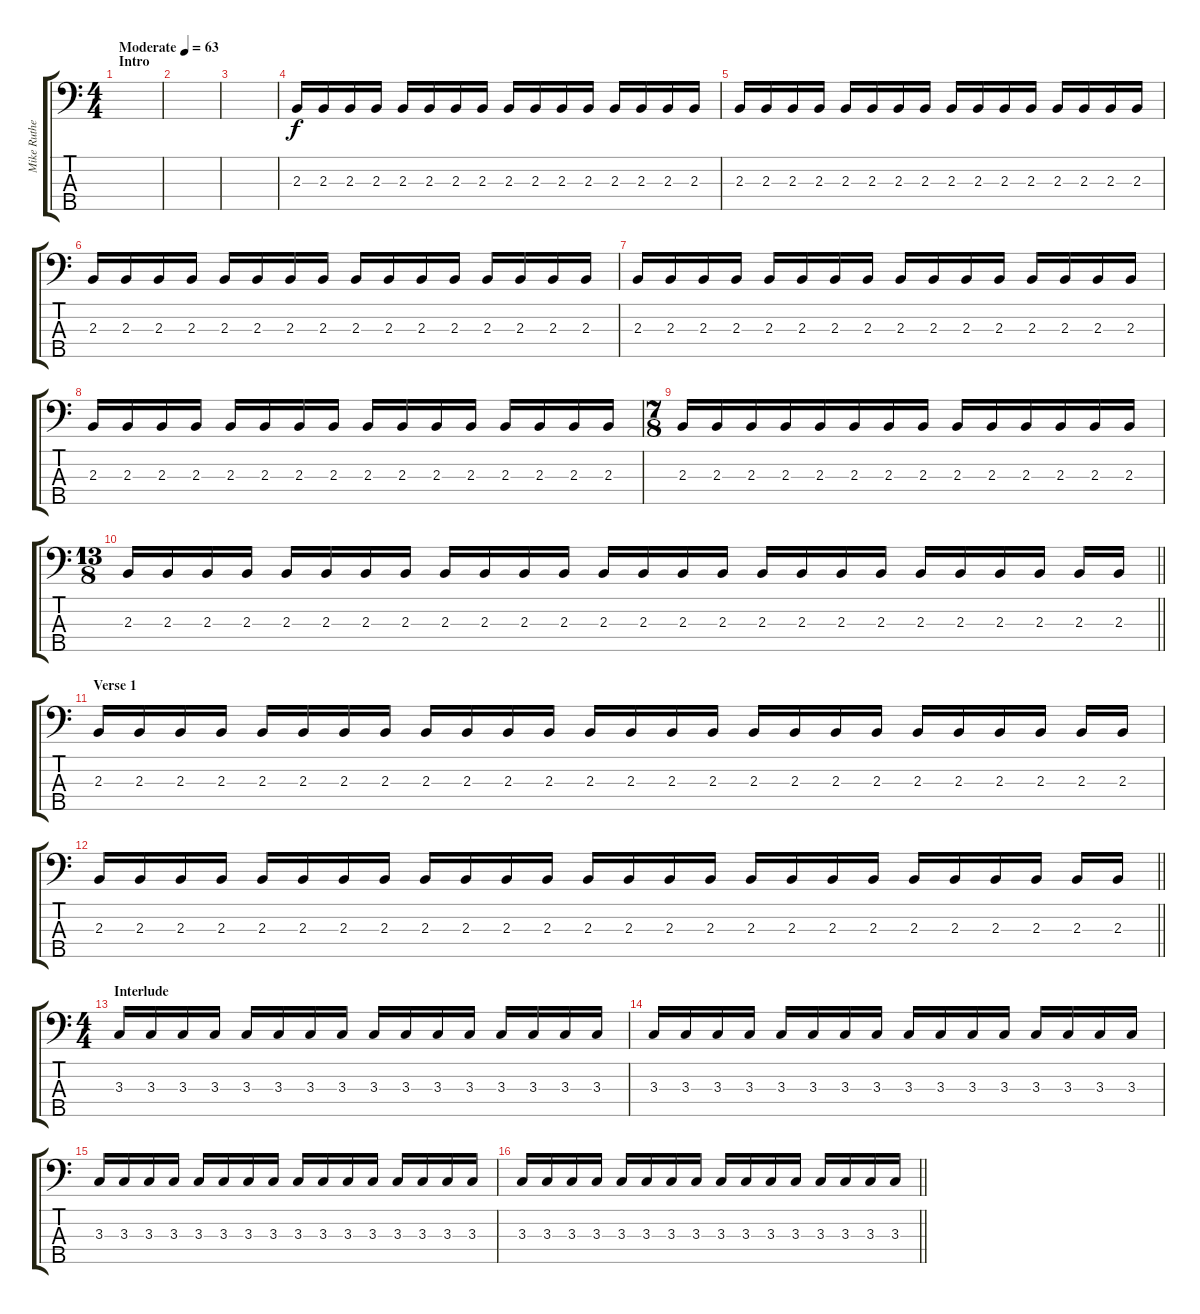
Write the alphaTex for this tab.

\track ("Mike Rutherford (Taurus Pedals)" "Mike Ruthe") {instrument synthbass1}
\staff {score tabs}
\tuning (G2 D2 A1 E1 B0) {hide}
\ts (4 4)
\section ("" "Intro")
\tempo (63 "Moderate")
\clef f4
\ks c
|
|
|
2.3.16 2.3.16 2.3.16 2.3.16 2.3.16 2.3.16 2.3.16 2.3.16 2.3.16 2.3.16 2.3.16 2.3.16 2.3.16 2.3.16 2.3.16 2.3.16 |
2.3.16 2.3.16 2.3.16 2.3.16 2.3.16 2.3.16 2.3.16 2.3.16 2.3.16 2.3.16 2.3.16 2.3.16 2.3.16 2.3.16 2.3.16 2.3.16 |
2.3.16 2.3.16 2.3.16 2.3.16 2.3.16 2.3.16 2.3.16 2.3.16 2.3.16 2.3.16 2.3.16 2.3.16 2.3.16 2.3.16 2.3.16 2.3.16 |
2.3.16 2.3.16 2.3.16 2.3.16 2.3.16 2.3.16 2.3.16 2.3.16 2.3.16 2.3.16 2.3.16 2.3.16 2.3.16 2.3.16 2.3.16 2.3.16 |
2.3.16 2.3.16 2.3.16 2.3.16 2.3.16 2.3.16 2.3.16 2.3.16 2.3.16 2.3.16 2.3.16 2.3.16 2.3.16 2.3.16 2.3.16 2.3.16 |
\ts (7 8)
2.3.16 2.3.16 2.3.16 2.3.16 2.3.16 2.3.16 2.3.16 2.3.16 2.3.16 2.3.16 2.3.16 2.3.16 2.3.16 2.3.16 |
\ts (13 8)
\barLineRight lightlight
2.3.16 2.3.16 2.3.16 2.3.16 2.3.16 2.3.16 2.3.16 2.3.16 2.3.16 2.3.16 2.3.16 2.3.16 2.3.16 2.3.16 2.3.16 2.3.16 2.3.16 2.3.16 2.3.16 2.3.16 2.3.16 2.3.16 2.3.16 2.3.16 2.3.16 2.3.16 |
\section ("" "Verse 1")
2.3.16 2.3.16 2.3.16 2.3.16 2.3.16 2.3.16 2.3.16 2.3.16 2.3.16 2.3.16 2.3.16 2.3.16 2.3.16 2.3.16 2.3.16 2.3.16 2.3.16 2.3.16 2.3.16 2.3.16 2.3.16 2.3.16 2.3.16 2.3.16 2.3.16 2.3.16 |
\barLineRight lightlight
2.3.16 2.3.16 2.3.16 2.3.16 2.3.16 2.3.16 2.3.16 2.3.16 2.3.16 2.3.16 2.3.16 2.3.16 2.3.16 2.3.16 2.3.16 2.3.16 2.3.16 2.3.16 2.3.16 2.3.16 2.3.16 2.3.16 2.3.16 2.3.16 2.3.16 2.3.16 |
\ts (4 4)
\section ("" "Interlude")
3.3.16 3.3.16 3.3.16 3.3.16 3.3.16 3.3.16 3.3.16 3.3.16 3.3.16 3.3.16 3.3.16 3.3.16 3.3.16 3.3.16 3.3.16 3.3.16 |
3.3.16 3.3.16 3.3.16 3.3.16 3.3.16 3.3.16 3.3.16 3.3.16 3.3.16 3.3.16 3.3.16 3.3.16 3.3.16 3.3.16 3.3.16 3.3.16 |
3.3.16 3.3.16 3.3.16 3.3.16 3.3.16 3.3.16 3.3.16 3.3.16 3.3.16 3.3.16 3.3.16 3.3.16 3.3.16 3.3.16 3.3.16 3.3.16 |
\barLineRight lightlight
3.3.16 3.3.16 3.3.16 3.3.16 3.3.16 3.3.16 3.3.16 3.3.16 3.3.16 3.3.16 3.3.16 3.3.16 3.3.16 3.3.16 3.3.16 3.3.16
